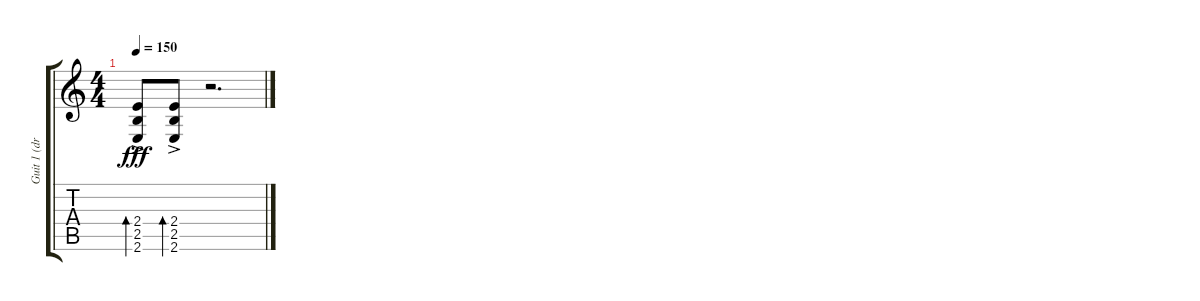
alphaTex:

\track ("Guit 1 (dropped D)" "Guit 1 (dr") {instrument overdrivenguitar}
\staff {score tabs}
\tuning (E4 B3 G3 D3 A2 D2) {hide}
\ts (4 4)
\tempo 150
\clef g2
\ks c
(2.4{ac} 2.5{ac} 2.6{ac}).8{bd 30 dy fff} (2.4{ac} 2.5{ac} 2.6{ac}).8{bd 30} r.2{d}
